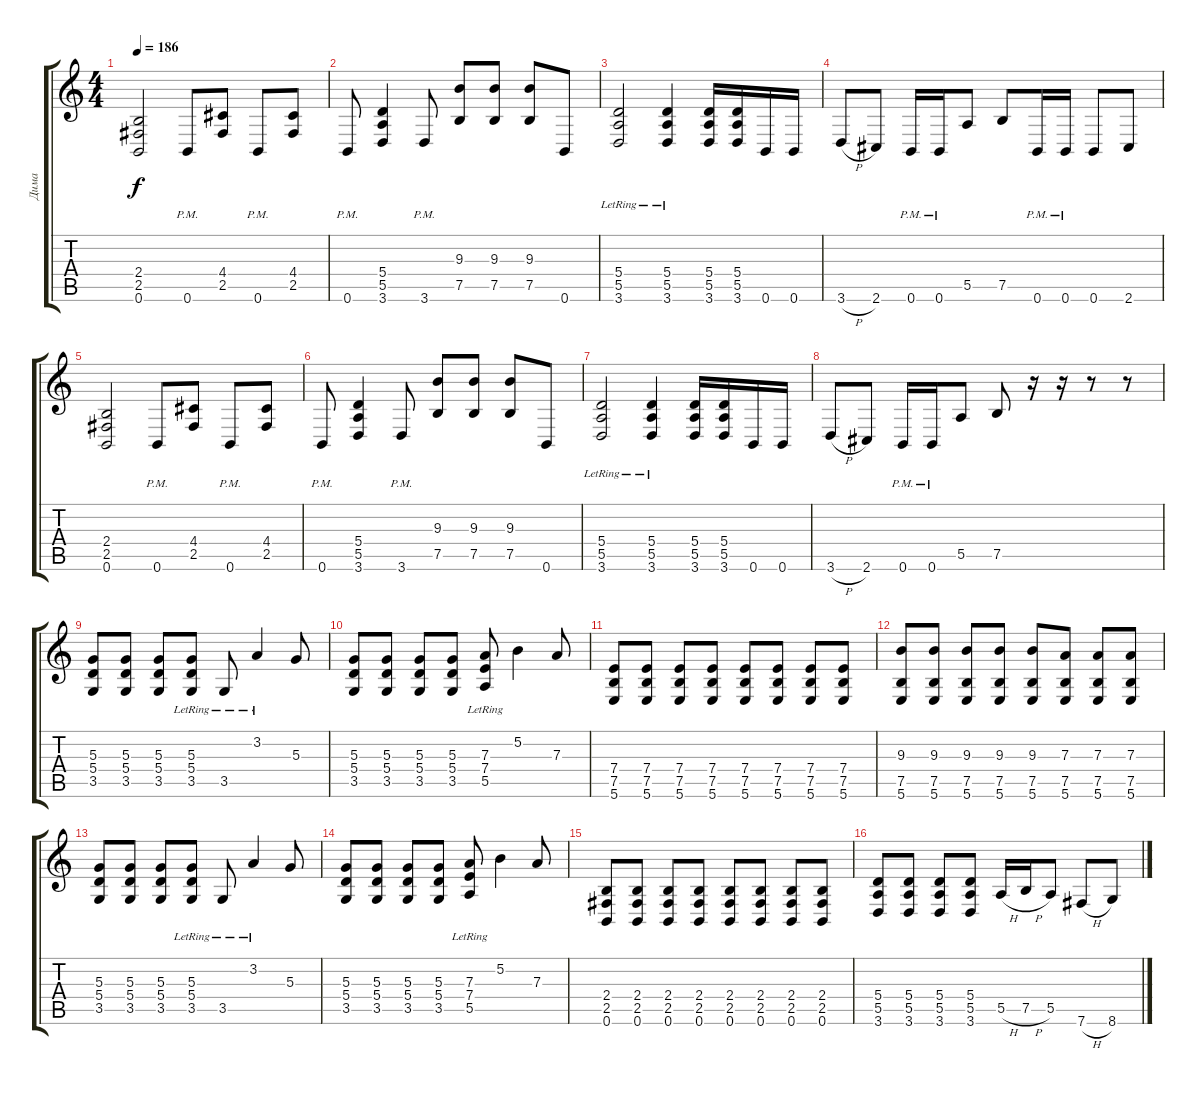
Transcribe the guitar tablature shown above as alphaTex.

\track ("Дима" "Дима") {instrument distortionguitar}
\staff {score tabs}
\tuning (B3 Gb3 D3 A2 E2 B1) {hide}
\ts (4 4)
\tempo 186
\clef g2
\ks c
(2.4 2.5 0.6).2{dy f} 0.6{pm}.8 (4.4 2.5).8 0.6{pm}.8 (4.4 2.5).8 |
0.6{pm}.8 (5.4 5.5 3.6).4 3.6{pm}.8 (9.3 7.5).8 (9.3 7.5).8 (9.3 7.5).8 0.6.8 |
(5.4{lr} 5.5{lr} 3.6).2 (5.4{lr} 5.5{lr} 3.6{lr}).4 (5.4 5.5 3.6).16 (5.4 5.5 3.6).16 0.6.16 0.6.16 |
3.6{h}.8 2.6.8 0.6{pm}.16 0.6{pm}.16 5.5.8 7.5.8 0.6{pm}.16 0.6{pm}.16 0.6.8 2.6.8 |
(2.4 2.5 0.6).2 0.6{pm}.8 (4.4 2.5).8 0.6{pm}.8 (4.4 2.5).8 |
0.6{pm}.8 (5.4 5.5 3.6).4 3.6{pm}.8 (9.3 7.5).8 (9.3 7.5).8 (9.3 7.5).8 0.6.8 |
(5.4{lr} 5.5{lr} 3.6).2 (5.4{lr} 5.5{lr} 3.6{lr}).4 (5.4 5.5 3.6).16 (5.4 5.5 3.6).16 0.6.16 0.6.16 |
3.6{h}.8 2.6.8 0.6{pm}.16 0.6{pm}.16 5.5.8 7.5.8 r.16 r.16 r.8 r.8 |
(5.3 5.4 3.5).8 (5.3 5.4 3.5).8 (5.3 5.4 3.5).8 (5.3{lr} 5.4{lr} 3.5).8 3.5{lr}.8 3.2{lr}.4 5.3.8 |
(5.3 5.4 3.5).8 (5.3 5.4 3.5).8 (5.3 5.4 3.5).8 (5.3 5.4 3.5).8 (7.3{lr} 7.4{lr} 5.5{lr}).8 5.2.4 7.3.8 |
(7.4 7.5 5.6).8 (7.4 7.5 5.6).8 (7.4 7.5 5.6).8 (7.4 7.5 5.6).8 (7.4 7.5 5.6).8 (7.4 7.5 5.6).8 (7.4 7.5 5.6).8 (7.4 7.5 5.6).8 |
(9.3 7.5 5.6).8 (9.3 7.5 5.6).8 (9.3 7.5 5.6).8 (9.3 7.5 5.6).8 (9.3 7.5 5.6).8 (7.3 7.5 5.6).8 (7.3 7.5 5.6).8 (7.3 7.5 5.6).8 |
(5.3 5.4 3.5).8 (5.3 5.4 3.5).8 (5.3 5.4 3.5).8 (5.3{lr} 5.4{lr} 3.5).8 3.5{lr}.8 3.2{lr}.4 5.3.8 |
(5.3 5.4 3.5).8 (5.3 5.4 3.5).8 (5.3 5.4 3.5).8 (5.3 5.4 3.5).8 (7.3{lr} 7.4{lr} 5.5{lr}).8 5.2.4 7.3.8 |
(2.4 2.5 0.6).8 (2.4 2.5 0.6).8 (2.4 2.5 0.6).8 (2.4 2.5 0.6).8 (2.4 2.5 0.6).8 (2.4 2.5 0.6).8 (2.4 2.5 0.6).8 (2.4 2.5 0.6).8 |
(5.4 5.5 3.6).8 (5.4 5.5 3.6).8 (5.4 5.5 3.6).8 (5.4 5.5 3.6).8 5.5{h}.16 7.5{h}.16 5.5.8 7.6{h}.8 8.6.8
